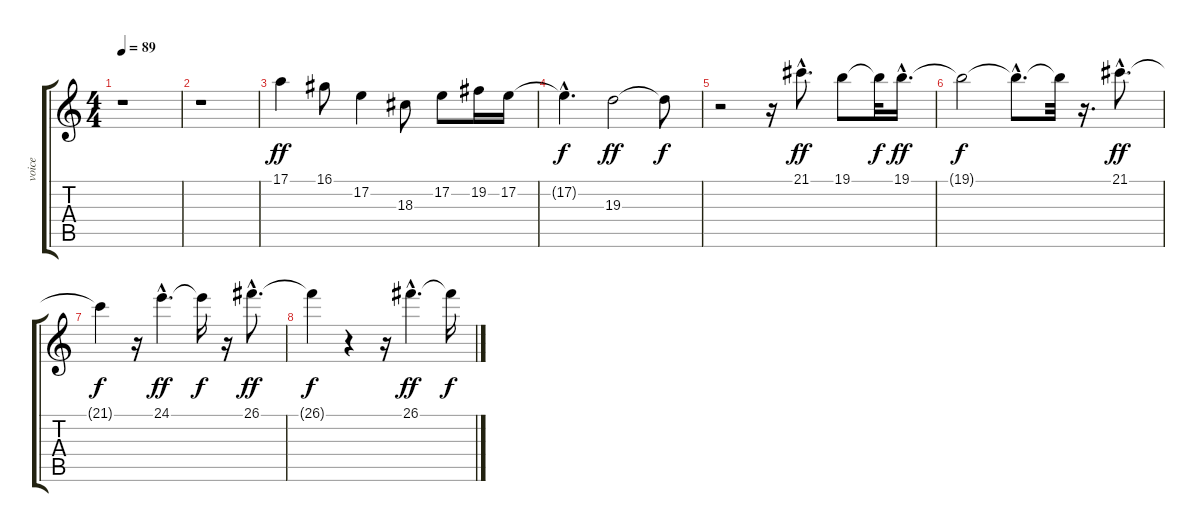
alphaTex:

\track ("voice" "voice") {instrument sopranosax}
\staff {score tabs}
\tuning (E4 B3 G3 D3 A2 E2) {hide}
\ts (4 4)
\tempo 89
\clef g2
\ks c
r.1{dy f} |
r.1 |
17.1.4{dy ff} 16.1.8 17.2.4 18.3.8 17.2.8 19.2.16 17.2.16 |
17.2{hac t}.4{d dy f} 19.3.2{dy ff} 19.3{t}.8{dy f} |
r.2 r.16 21.1{hac}.8{d dy ff} 19.1.8 19.1{t}.32{dy f} 19.1{hac}.16{d dy ff} |
19.1{t}.2{dy f} 19.1{hac t}.8{d} 19.1{t}.32 r.16{d} 21.1{hac}.8{d dy ff} |
21.1{t}.4{dy f} r.16 24.1{hac}.4{d dy ff} 24.1{t}.16{dy f} r.16 26.1{hac}.8{d dy ff} |
26.1{t}.4{dy f} r.4 r.16 26.1{hac}.4{d dy ff} 26.1{t}.16{dy f}
